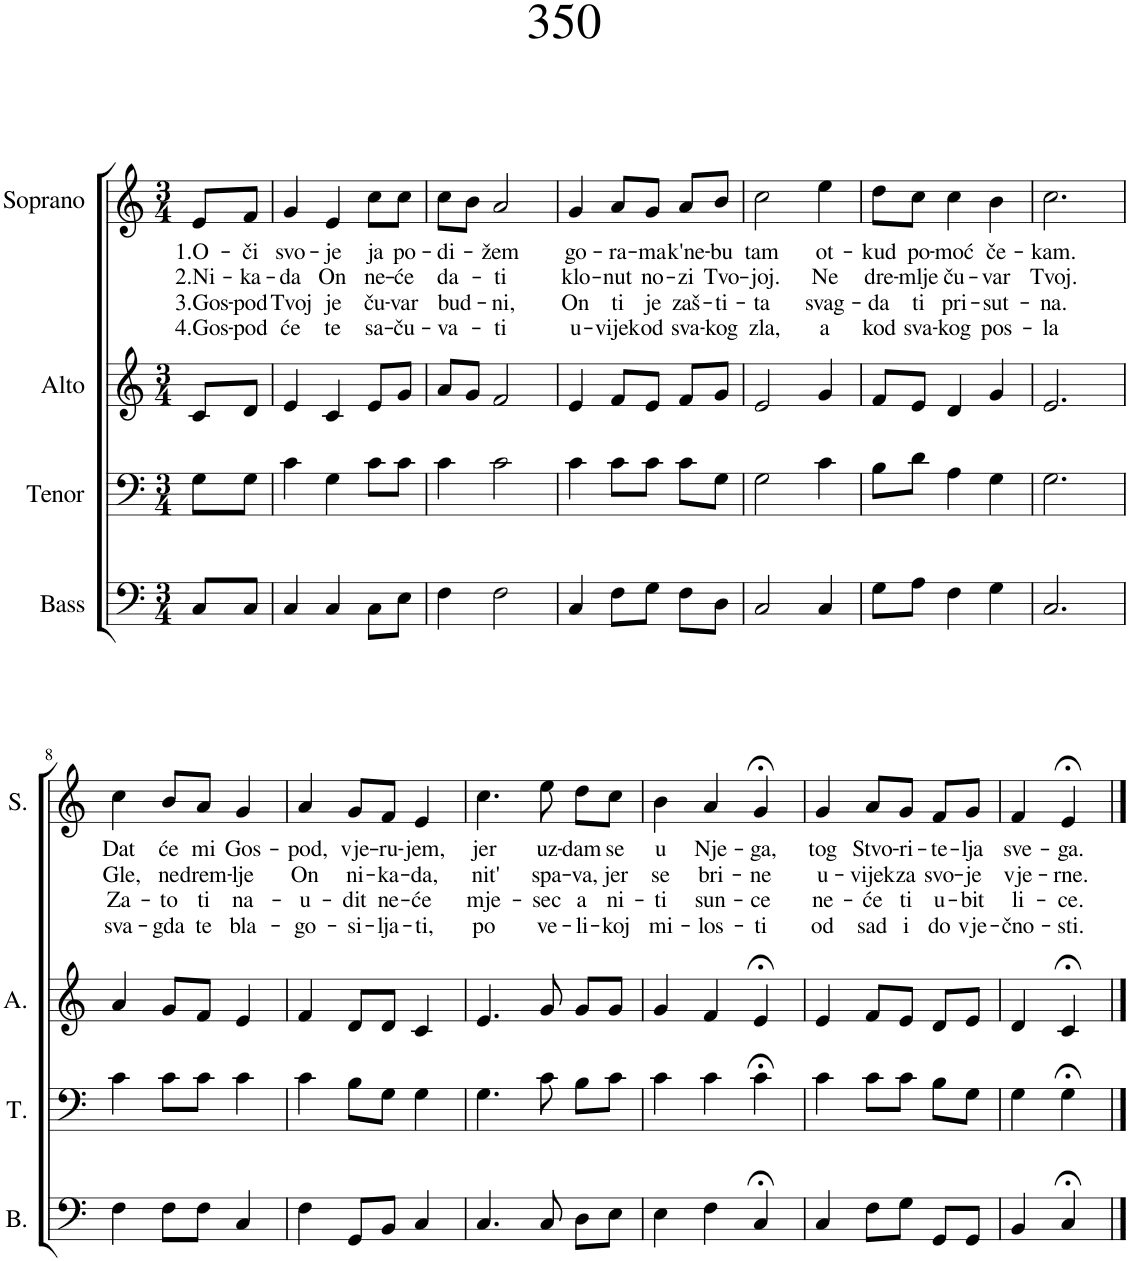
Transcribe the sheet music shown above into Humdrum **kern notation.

**kern	**kern	**kern	**kern	**text	**text	**text	**text
*part4	*part3	*part2	*part1	*part1	*part1	*part1	*part1
*staff4	*staff3	*staff2	*staff1	*staff1	*staff1	*staff1	*staff1
*I"Bass	*I"Tenor	*I"Alto	*I"Soprano	*	*	*	*
*I'B.	*I'T.	*I'A.	*I'S.	*	*	*	*
*clefF4	*clefF4	*clefG2	*clefG2	*	*	*	*
*k[]	*k[]	*k[]	*k[]	*	*	*	*
*M3/4	*M3/4	*M3/4	*M3/4	*	*	*	*
=1	=1	=1	=1	=1	=1	=1	=1
!	!	!	!	!LO:LY:b	!LO:LY:b	!LO:LY:b	!LO:LY:b
8C/L	8G\L	8c/L	8e/L	1.O-	2.Ni-	3.Gos-	4.Gos-
!	!	!	!	!LO:LY:b	!LO:LY:b	!LO:LY:b	!LO:LY:b
8C/J	8G\J	8d/J	8f/J	-či	-ka-	-pod	-pod
=2	=2	=2	=2	=2	=2	=2	=2
!	!	!	!	!LO:LY:b	!LO:LY:b	!LO:LY:b	!LO:LY:b
4C/	4c\	4e/	4g/	svo-	-da	Tvoj	će
!	!	!	!	!LO:LY:b	!LO:LY:b	!LO:LY:b	!LO:LY:b
4C/	4G\	4c/	4e/	-je	On	je	te
!	!	!	!	!LO:LY:b	!LO:LY:b	!LO:LY:b	!LO:LY:b
8C\L	8c\L	8e/L	8cc\L	ja	ne-	ču-	sa-
!	!	!	!	!LO:LY:b	!LO:LY:b	!LO:LY:b	!LO:LY:b
8E\J	8c\J	8g/J	8cc\J	po-	-će	-var	-ču-
=3	=3	=3	=3	=3	=3	=3	=3
!	!	!	!	!LO:LY:b	!LO:LY:b	!LO:LY:b	!LO:LY:b
4F\	4c\	8a/L	8cc\L	-di-	da-	bud-	-va-
.	.	8g/J	8b\J	.	.	.	.
!	!	!	!	!LO:LY:b	!LO:LY:b	!LO:LY:b	!LO:LY:b
2F\	2c\	2f/	2a/	-žem	-ti	-ni,	-ti
=4	=4	=4	=4	=4	=4	=4	=4
!	!	!	!	!LO:LY:b	!LO:LY:b	!LO:LY:b	!LO:LY:b
4C/	4c\	4e/	4g/	go-	klo-	On	u-
!	!	!	!	!LO:LY:b	!LO:LY:b	!LO:LY:b	!LO:LY:b
8F\L	8c\L	8f/L	8a/L	-ra-	-nut	ti	-vijek
!	!	!	!	!LO:LY:b	!LO:LY:b	!LO:LY:b	!LO:LY:b
8G\J	8c\J	8e/J	8g/J	-ma	no-	je	od
!	!	!	!	!LO:LY:b	!LO:LY:b	!LO:LY:b	!LO:LY:b
8F\L	8c\L	8f/L	8a/L	k'ne-	-zi	zaš-	sva-
!	!	!	!	!LO:LY:b	!LO:LY:b	!LO:LY:b	!LO:LY:b
8D\J	8G\J	8g/J	8b/J	-bu	Tvo-	-ti-	-kog
=5	=5	=5	=5	=5	=5	=5	=5
!	!	!	!	!LO:LY:b	!LO:LY:b	!LO:LY:b	!LO:LY:b
2C/	2G\	2e/	2cc\	tam	-joj.	-ta	zla,
!	!	!	!	!LO:LY:b	!LO:LY:b	!LO:LY:b	!LO:LY:b
4C/	4c\	4g/	4ee\	ot-	Ne	svag-	a
=6	=6	=6	=6	=6	=6	=6	=6
!	!	!	!	!LO:LY:b	!LO:LY:b	!LO:LY:b	!LO:LY:b
8G\L	8B\L	8f/L	8dd\L	-kud	dre-	-da	kod
!	!	!	!	!LO:LY:b	!LO:LY:b	!LO:LY:b	!LO:LY:b
8A\J	8d\J	8e/J	8cc\J	po-	-mlje	ti	sva-
!	!	!	!	!LO:LY:b	!LO:LY:b	!LO:LY:b	!LO:LY:b
4F\	4A\	4d/	4cc\	-moć	ču-	pri-	-kog
!	!	!	!	!LO:LY:b	!LO:LY:b	!LO:LY:b	!LO:LY:b
4G\	4G\	4g/	4b\	če-	-var	-sut-	pos-
=7	=7	=7	=7	=7	=7	=7	=7
!	!	!	!	!LO:LY:b	!LO:LY:b	!LO:LY:b	!LO:LY:b
2.C/	2.G\	2.e/	2.cc\	-kam.	Tvoj.	-na.	-la
!!LO:LB:g=z
=8	=8	=8	=8	=8	=8	=8	=8
!	!	!	!	!LO:LY:b	!LO:LY:b	!LO:LY:b	!LO:LY:b
4F\	4c\	4a/	4cc\	Dat	Gle,	Za-	sva-
!	!	!	!	!LO:LY:b	!LO:LY:b	!LO:LY:b	!LO:LY:b
8F\L	8c\L	8g/L	8b/L	će	ne	-to	-gda
!	!	!	!	!LO:LY:b	!LO:LY:b	!LO:LY:b	!LO:LY:b
8F\J	8c\J	8f/J	8a/J	mi	drem-	ti	te
!	!	!	!	!LO:LY:b	!LO:LY:b	!LO:LY:b	!LO:LY:b
4C/	4c\	4e/	4g/	Gos-	-lje	na-	bla-
=9	=9	=9	=9	=9	=9	=9	=9
!	!	!	!	!LO:LY:b	!LO:LY:b	!LO:LY:b	!LO:LY:b
4F\	4c\	4f/	4a/	-pod,	On	-u-	-go-
!	!	!	!	!LO:LY:b	!LO:LY:b	!LO:LY:b	!LO:LY:b
8GG/L	8B\L	8d/L	8g/L	vje-	ni-	-dit	-si-
!	!	!	!	!LO:LY:b	!LO:LY:b	!LO:LY:b	!LO:LY:b
8BB/J	8G\J	8d/J	8f/J	-ru-	-ka-	ne-	-lja-
!	!	!	!	!LO:LY:b	!LO:LY:b	!LO:LY:b	!LO:LY:b
4C/	4G\	4c/	4e/	-jem,	-da,	-će	-ti,
=10	=10	=10	=10	=10	=10	=10	=10
!	!	!	!	!LO:LY:b	!LO:LY:b	!LO:LY:b	!LO:LY:b
4.C/	4.G\	4.e/	4.cc\	jer	nit'	mje-	po
!	!	!	!	!LO:LY:b	!LO:LY:b	!LO:LY:b	!LO:LY:b
8C/	8c\	8g/	8ee\	uz-	spa-	-sec	ve-
!	!	!	!	!LO:LY:b	!LO:LY:b	!LO:LY:b	!LO:LY:b
8D\L	8B\L	8g/L	8dd\L	-dam	-va,	a	-li-
!	!	!	!	!LO:LY:b	!LO:LY:b	!LO:LY:b	!LO:LY:b
8E\J	8c\J	8g/J	8cc\J	se	jer	ni-	-koj
=11	=11	=11	=11	=11	=11	=11	=11
!	!	!	!	!LO:LY:b	!LO:LY:b	!LO:LY:b	!LO:LY:b
4E\	4c\	4g/	4b\	u	se	-ti	mi-
!	!	!	!	!LO:LY:b	!LO:LY:b	!LO:LY:b	!LO:LY:b
4F\	4c\	4f/	4a/	Nje-	bri-	sun-	-los-
!	!	!	!	!LO:LY:b	!LO:LY:b	!LO:LY:b	!LO:LY:b
4C;</	4c;<\	4e;</	4g;</	-ga,	-ne	-ce	-ti
=12	=12	=12	=12	=12	=12	=12	=12
!	!	!	!	!LO:LY:b	!LO:LY:b	!LO:LY:b	!LO:LY:b
4C/	4c\	4e/	4g/	tog	u-	ne-	od
!	!	!	!	!LO:LY:b	!LO:LY:b	!LO:LY:b	!LO:LY:b
8F\L	8c\L	8f/L	8a/L	Stvo-	-vijek	-će	sad
!	!	!	!	!LO:LY:b	!LO:LY:b	!LO:LY:b	!LO:LY:b
8G\J	8c\J	8e/J	8g/J	-ri-	za	ti	i
!	!	!	!	!LO:LY:b	!LO:LY:b	!LO:LY:b	!LO:LY:b
8GG/L	8B\L	8d/L	8f/L	-te-	svo-	u-	do
!	!	!	!	!LO:LY:b	!LO:LY:b	!LO:LY:b	!LO:LY:b
8GG/J	8G\J	8e/J	8g/J	-lja	-je	-bit	vje-
=13	=13	=13	=13	=13	=13	=13	=13
!	!	!	!	!LO:LY:b	!LO:LY:b	!LO:LY:b	!LO:LY:b
4BB/	4G\	4d/	4f/	sve-	vje-	li-	-čno-
!	!	!	!	!LO:LY:b	!LO:LY:b	!LO:LY:b	!LO:LY:b
4C;</	4G;<\	4c;</	4e;</	-ga.	-rne.	-ce.	-sti.
==	==	==	==	==	==	==	==
*-	*-	*-	*-	*-	*-	*-	*-
